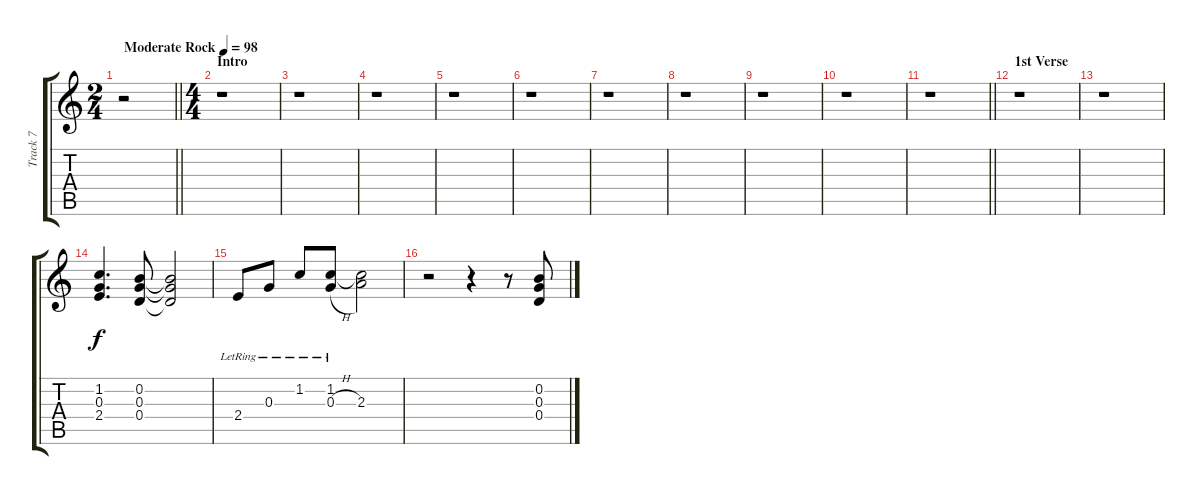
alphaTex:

\track ("Track 7" "Track 7") {instrument electricguitarclean}
\staff {score tabs}
\tuning (E4 B3 G3 D3 A2 E2) {hide}
\ts (2 4)
\tempo (98 "Moderate Rock")
\clef g2
\barLineRight lightlight
\ks c
r.2{dy f instrument electricguitarclean} |
\ts (4 4)
\section ("" "Intro")
r.1 |
r.1 |
r.1 |
r.1 |
r.1 |
r.1 |
r.1 |
r.1 |
r.1 |
\barLineRight lightlight
r.1 |
\section ("" "1st Verse")
r.1 |
r.1 |
(1.2 0.3 2.4).4{d} (0.2 0.3 0.4).8 (0.2{t} 0.3{t} 0.4{t}).2 |
2.4{lr}.8 0.3{lr}.8 1.2{lr}.8 (1.2{lr} 0.3{h lr}).8 (1.2{t} 2.3).2 |
r.2 r.4 r.8 (0.2 0.3 0.4).8
